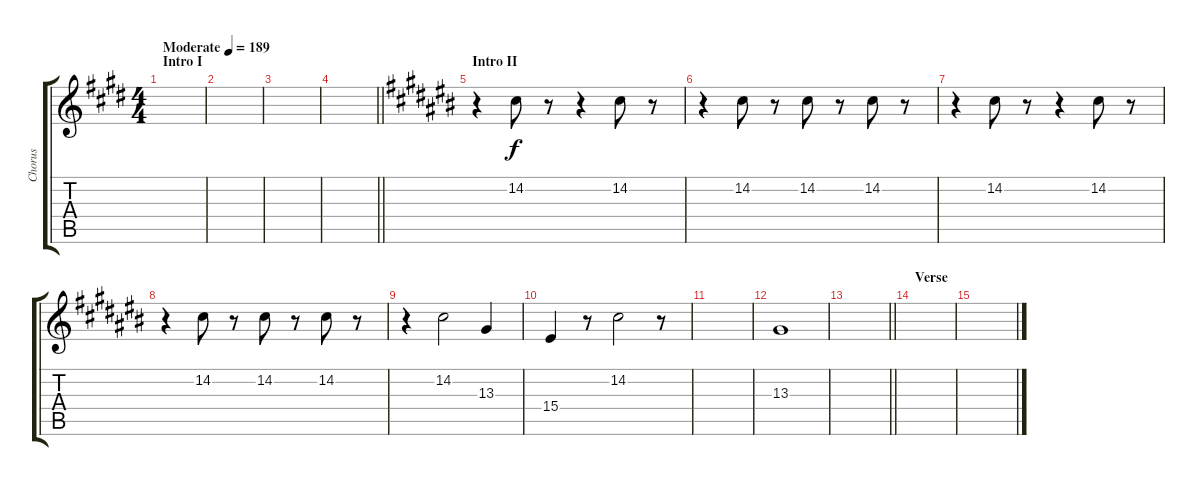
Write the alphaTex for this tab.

\track ("Chorus" "Chorus") {instrument lead1square}
\staff {score tabs}
\tuning (E4 B3 G3 D3 A2 E2) {hide}
\ts (4 4)
\section ("" "Intro I")
\tempo (189 "Moderate")
\clef g2
\ks e
|
\ks c#minor
|
|
\barLineRight lightlight
|
\section ("" "Intro II")
\ks c#
r.4 14.2.8 r.8 r.4 14.2.8 r.8 |
\ks a#minor
r.4 14.2.8 r.8 14.2.8 r.8 14.2.8 r.8 |
\ks c#
r.4 14.2.8 r.8 r.4 14.2.8 r.8 |
\ks a#minor
r.4 14.2.8 r.8 14.2.8 r.8 14.2.8 r.8 |
\ks c#
r.4 14.2.2 13.3.4 |
\ks a#minor
15.4.4 r.8 14.2.2 r.8 |
|
13.3.1 |
\barLineRight lightlight
|
\section ("" "Verse")
\ks c#
|
\ks a#minor
